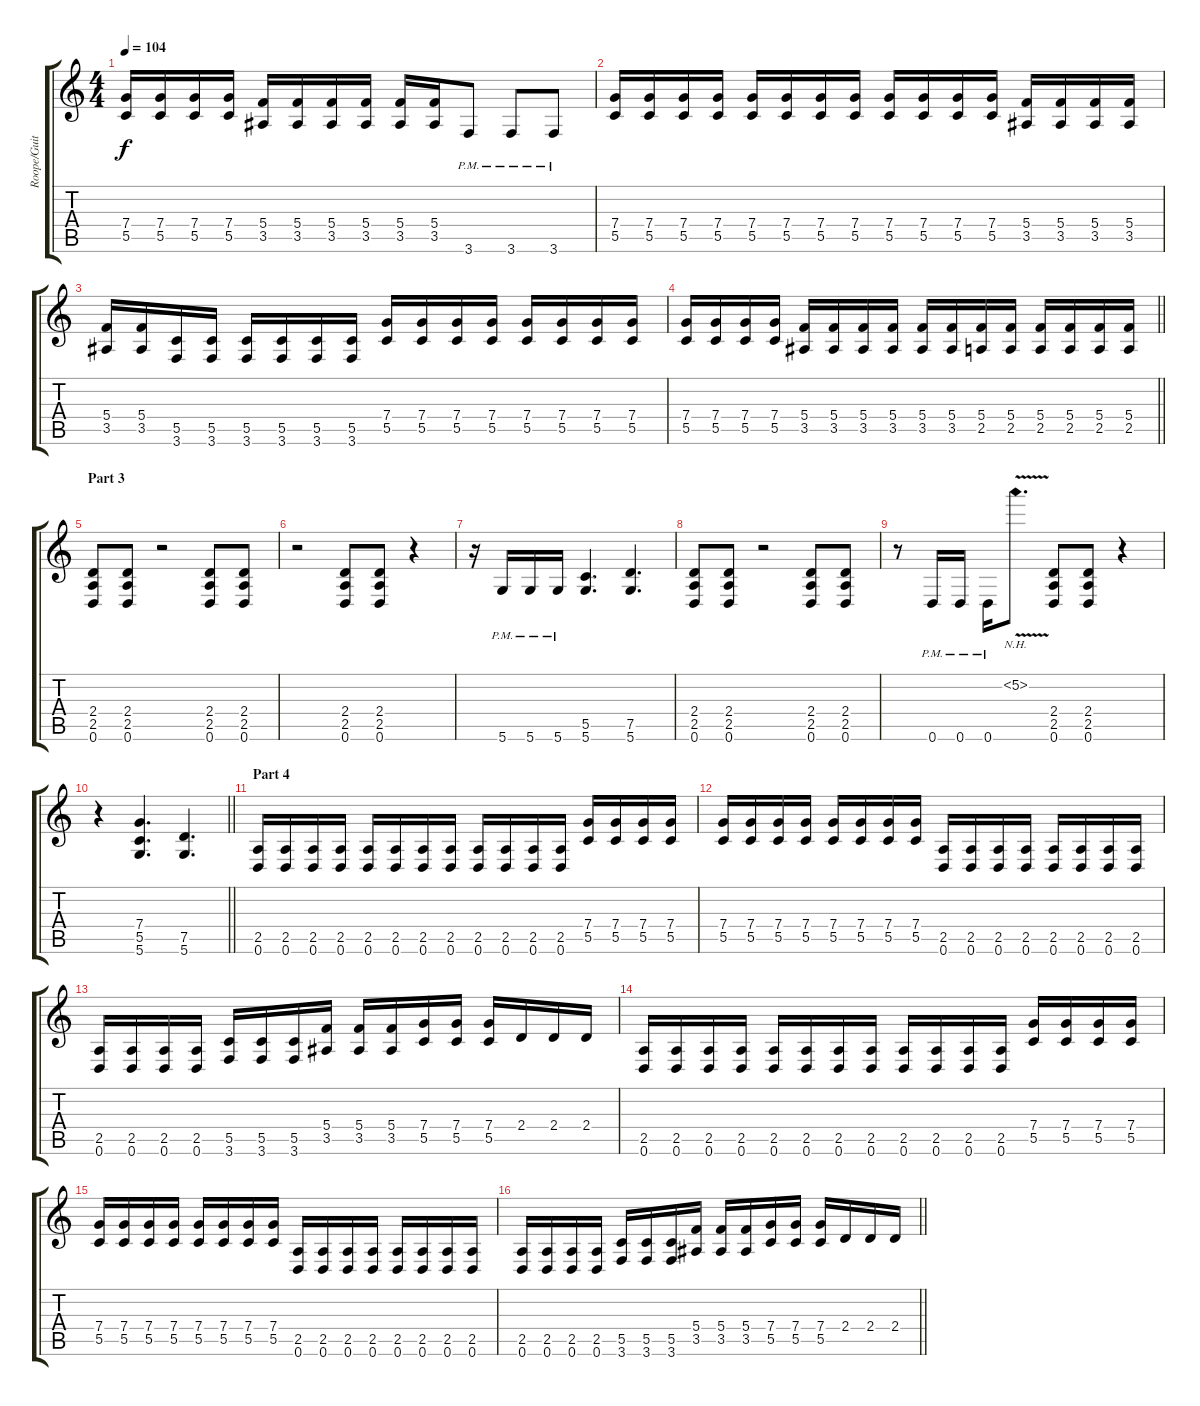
\track ("Roope/Guitar 2nd" "Roope/Guit") {instrument distortionguitar}
\staff {score tabs}
\tuning (D4 A3 F3 C3 G2 D2) {hide}
\ts (4 4)
\tempo 104
\clef g2
\ks c
(7.4 5.5).16{dy f} (7.4 5.5).16 (7.4 5.5).16 (7.4 5.5).16 (5.4 3.5).16 (5.4 3.5).16 (5.4 3.5).16 (5.4 3.5).16 (5.4 3.5).16 (5.4 3.5).16 3.6{pm}.8 3.6{pm}.8 3.6{pm}.8 |
(7.4 5.5).16 (7.4 5.5).16 (7.4 5.5).16 (7.4 5.5).16 (7.4 5.5).16 (7.4 5.5).16 (7.4 5.5).16 (7.4 5.5).16 (7.4 5.5).16 (7.4 5.5).16 (7.4 5.5).16 (7.4 5.5).16 (5.4 3.5).16 (5.4 3.5).16 (5.4 3.5).16 (5.4 3.5).16 |
(5.4 3.5).16 (5.4 3.5).16 (5.5 3.6).16 (5.5 3.6).16 (5.5 3.6).16 (5.5 3.6).16 (5.5 3.6).16 (5.5 3.6).16 (7.4 5.5).16 (7.4 5.5).16 (7.4 5.5).16 (7.4 5.5).16 (7.4 5.5).16 (7.4 5.5).16 (7.4 5.5).16 (7.4 5.5).16 |
\barLineRight lightlight
(7.4 5.5).16 (7.4 5.5).16 (7.4 5.5).16 (7.4 5.5).16 (5.4 3.5).16 (5.4 3.5).16 (5.4 3.5).16 (5.4 3.5).16 (5.4 3.5).16 (5.4 3.5).16 (5.4 2.5).16 (5.4 2.5).16 (5.4 2.5).16 (5.4 2.5).16 (5.4 2.5).16 (5.4 2.5).16 |
\section ("" "Part 3")
(2.4 2.5 0.6).8 (2.4 2.5 0.6).8 r.2 (2.4 2.5 0.6).8 (2.4 2.5 0.6).8 |
r.2 (2.4 2.5 0.6).8 (2.4 2.5 0.6).8 r.4 |
r.16 5.6{pm}.16 5.6{pm}.16 5.6{pm}.16 (5.5 5.6).4{d} (7.5 5.6).4{d} |
(2.4 2.5 0.6).8 (2.4 2.5 0.6).8 r.2 (2.4 2.5 0.6).8 (2.4 2.5 0.6).8 |
r.8 0.6{pm}.16 0.6{pm}.16 0.6{pm}.16 5.2{nh v}.8{d} (2.4 2.5 0.6).8 (2.4 2.5 0.6).8 r.4 |
\barLineRight lightlight
r.4 (7.4 5.5 5.6).4{d} (7.5 5.6).4{d} |
\section ("" "Part 4")
(2.5 0.6).16 (2.5 0.6).16 (2.5 0.6).16 (2.5 0.6).16 (2.5 0.6).16 (2.5 0.6).16 (2.5 0.6).16 (2.5 0.6).16 (2.5 0.6).16 (2.5 0.6).16 (2.5 0.6).16 (2.5 0.6).16 (7.4 5.5).16 (7.4 5.5).16 (7.4 5.5).16 (7.4 5.5).16 |
(7.4 5.5).16 (7.4 5.5).16 (7.4 5.5).16 (7.4 5.5).16 (7.4 5.5).16 (7.4 5.5).16 (7.4 5.5).16 (7.4 5.5).16 (2.5 0.6).16 (2.5 0.6).16 (2.5 0.6).16 (2.5 0.6).16 (2.5 0.6).16 (2.5 0.6).16 (2.5 0.6).16 (2.5 0.6).16 |
(2.5 0.6).16 (2.5 0.6).16 (2.5 0.6).16 (2.5 0.6).16 (5.5 3.6).16 (5.5 3.6).16 (5.5 3.6).16 (5.4 3.5).16 (5.4 3.5).16 (5.4 3.5).16 (7.4 5.5).16 (7.4 5.5).16 (7.4 5.5).16 2.4.16 2.4.16 2.4.16 |
(2.5 0.6).16 (2.5 0.6).16 (2.5 0.6).16 (2.5 0.6).16 (2.5 0.6).16 (2.5 0.6).16 (2.5 0.6).16 (2.5 0.6).16 (2.5 0.6).16 (2.5 0.6).16 (2.5 0.6).16 (2.5 0.6).16 (7.4 5.5).16 (7.4 5.5).16 (7.4 5.5).16 (7.4 5.5).16 |
(7.4 5.5).16 (7.4 5.5).16 (7.4 5.5).16 (7.4 5.5).16 (7.4 5.5).16 (7.4 5.5).16 (7.4 5.5).16 (7.4 5.5).16 (2.5 0.6).16 (2.5 0.6).16 (2.5 0.6).16 (2.5 0.6).16 (2.5 0.6).16 (2.5 0.6).16 (2.5 0.6).16 (2.5 0.6).16 |
\barLineRight lightlight
(2.5 0.6).16 (2.5 0.6).16 (2.5 0.6).16 (2.5 0.6).16 (5.5 3.6).16 (5.5 3.6).16 (5.5 3.6).16 (5.4 3.5).16 (5.4 3.5).16 (5.4 3.5).16 (7.4 5.5).16 (7.4 5.5).16 (7.4 5.5).16 2.4.16 2.4.16 2.4.16
